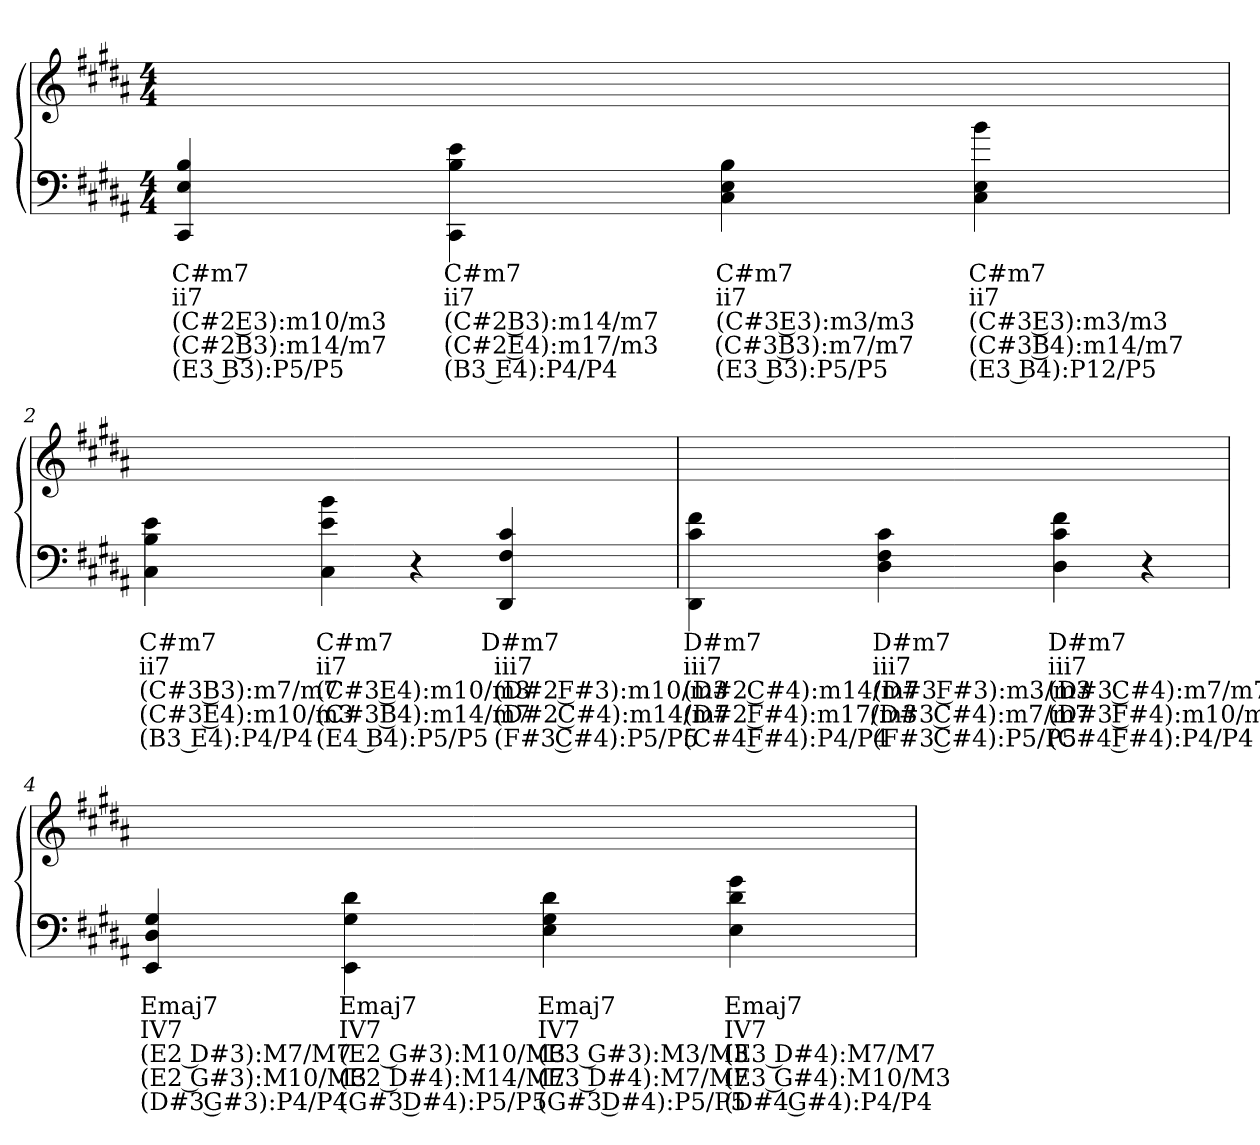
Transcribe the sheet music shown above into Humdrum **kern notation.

**kern	**text	**text	**text	**text	**text	**kern
*part2	*part2	*part2	*part2	*part2	*part2	*part1
*staff2	*staff2	*staff2	*staff2	*staff2	*staff2	*staff1
*clefF4	*	*	*	*	*	*clefG2
*k[f#c#g#d#a#]	*	*	*	*	*	*k[f#c#g#d#a#]
*B:	*	*	*	*	*	*B:
*M4/4	*	*	*	*	*	*M4/4
*MM60	*	*	*	*	*	*MM60
=1	=1	=1	=1	=1	=1	=1
4CC# 4E 4B	C#m7	ii7	(C#2 E3):m10/m3	(C#2 B3):m14/m7	(E3 B3):P5/P5	1ryy
4CC# 4B 4e	C#m7	ii7	(C#2 B3):m14/m7	(C#2 E4):m17/m3	(B3 E4):P4/P4	.
4C# 4E 4B	C#m7	ii7	(C#3 E3):m3/m3	(C#3 B3):m7/m7	(E3 B3):P5/P5	.
4C# 4E 4b	C#m7	ii7	(C#3 E3):m3/m3	(C#3 B4):m14/m7	(E3 B4):P12/P5	.
=2	=2	=2	=2	=2	=2	=2
4C# 4B 4e	C#m7	ii7	(C#3 B3):m7/m7	(C#3 E4):m10/m3	(B3 E4):P4/P4	1ryy
4C# 4e 4b	C#m7	ii7	(C#3 E4):m10/m3	(C#3 B4):m14/m7	(E4 B4):P5/P5	.
4r	.	.	.	.	.	.
4DD# 4F# 4c#	D#m7	iii7	(D#2 F#3):m10/m3	(D#2 C#4):m14/m7	(F#3 C#4):P5/P5	.
=3	=3	=3	=3	=3	=3	=3
4DD# 4c# 4f#	D#m7	iii7	(D#2 C#4):m14/m7	(D#2 F#4):m17/m3	(C#4 F#4):P4/P4	1ryy
4D# 4F# 4c#	D#m7	iii7	(D#3 F#3):m3/m3	(D#3 C#4):m7/m7	(F#3 C#4):P5/P5	.
4D# 4c# 4f#	D#m7	iii7	(D#3 C#4):m7/m7	(D#3 F#4):m10/m3	(C#4 F#4):P4/P4	.
4r	.	.	.	.	.	.
=4	=4	=4	=4	=4	=4	=4
4EE 4D# 4G#	Emaj7	IV7	(E2 D#3):M7/M7	(E2 G#3):M10/M3	(D#3 G#3):P4/P4	1ryy
4EE 4G# 4d#	Emaj7	IV7	(E2 G#3):M10/M3	(E2 D#4):M14/M7	(G#3 D#4):P5/P5	.
4E 4G# 4d#	Emaj7	IV7	(E3 G#3):M3/M3	(E3 D#4):M7/M7	(G#3 D#4):P5/P5	.
4E 4d# 4g#	Emaj7	IV7	(E3 D#4):M7/M7	(E3 G#4):M10/M3	(D#4 G#4):P4/P4	.
=	=	=	=	=	=	=
*-	*-	*-	*-	*-	*-	*-
